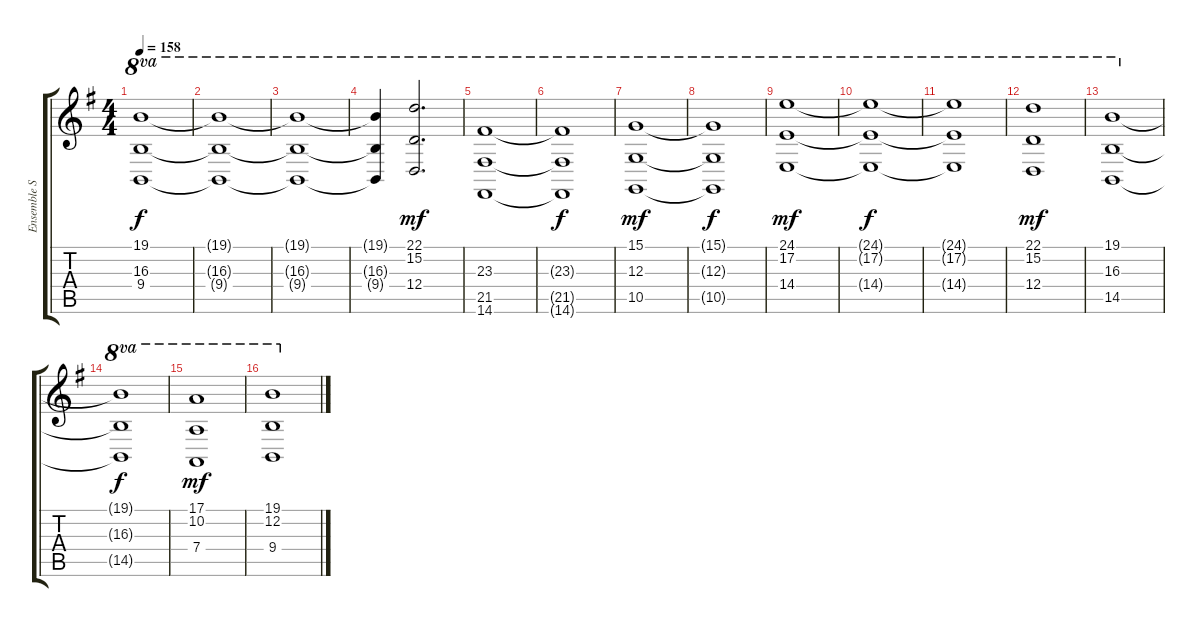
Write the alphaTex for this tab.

\track ("Ensemble Strings" "Ensemble S") {instrument stringensemble1}
\staff {score tabs}
\tuning (E4 B3 G3 D3 A2 E2) {hide}
\ts (4 4)
\tempo 158
\clef g2
\ks g
(19.1 16.3 9.4).1{ot 8va dy f} |
(19.1{t} 16.3{t} 9.4{t}).1{ot 8va} |
(19.1{t} 16.3{t} 9.4{t}).1{ot 8va} |
(19.1{t} 16.3{t} 9.4{t}).4{ot 8va} (22.1 15.2 12.4).2{d ot 8va dy mf} |
(23.3 21.5 14.6).1{ot 8va} |
(23.3{t} 21.5{t} 14.6{t}).1{ot 8va dy f} |
(15.1 12.3 10.5).1{ot 8va dy mf} |
(15.1{t} 12.3{t} 10.5{t}).1{ot 8va dy f} |
(24.1 17.2 14.4).1{ot 8va dy mf} |
(24.1{t} 17.2{t} 14.4{t}).1{ot 8va dy f} |
(24.1{t} 17.2{t} 14.4{t}).1{ot 8va} |
(22.1 15.2 12.4).1{ot 8va dy mf} |
(19.1 16.3 14.5).1{ot 8va} |
(19.1{t} 16.3{t} 14.5{t}).1{ot 8va dy f} |
(17.1 10.2 7.4).1{ot 8va dy mf} |
(19.1 12.2 9.4).1{ot 8va}
